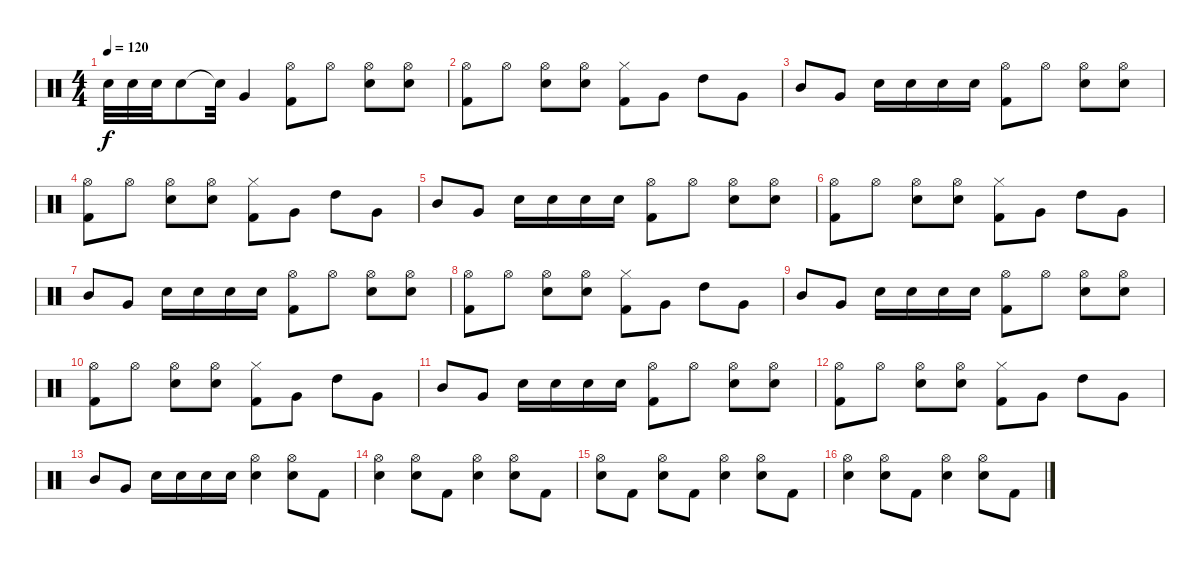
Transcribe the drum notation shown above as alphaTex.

\track "" {instrument percussion}
\staff {score}
\articulation defaults
\ts (4 4)
\tempo 120
\clef neutral
\ks c "Electric Snare (hit)".32{dy f} "Electric Snare (hit)".32 "Electric Snare (hit)".32 "Electric Snare (hit)".8 "Snare (hit)"{t}.32 "Very Low Tom (hit)".4
("Hi-Hat (open)" "Kick (hit) 2").8{volume 16} "Hi-Hat (open)".8 ("Hi-Hat (open)" "Electric Snare (hit)").8 ("Hi-Hat (open)" "Electric Snare (hit)").8 |
("Hi-Hat (open)" "Kick (hit) 2").8 "Hi-Hat (open)".8 ("Hi-Hat (open)" "Electric Snare (hit)").8 ("Hi-Hat (open)" "Electric Snare (hit)").8 ("Hi-Hat (closed)" "Kick (hit) 2").8 "Very Low Tom (hit)".8 "High Tom (hit)".8 "Very Low Tom (hit)".8 |
"Mid Tom (hit)".8 "Very Low Tom (hit)".8 "Electric Snare (hit)".16 "Electric Snare (hit)".16 "Electric Snare (hit)".16 "Electric Snare (hit)".16 ("Hi-Hat (open)" "Kick (hit) 2").8 "Hi-Hat (open)".8 ("Hi-Hat (open)" "Electric Snare (hit)").8 ("Hi-Hat (open)" "Electric Snare (hit)").8 |
("Hi-Hat (open)" "Kick (hit) 2").8 "Hi-Hat (open)".8 ("Hi-Hat (open)" "Electric Snare (hit)").8 ("Hi-Hat (open)" "Electric Snare (hit)").8 ("Hi-Hat (closed)" "Kick (hit) 2").8 "Very Low Tom (hit)".8 "High Tom (hit)".8 "Very Low Tom (hit)".8 |
"Mid Tom (hit)".8 "Very Low Tom (hit)".8 "Electric Snare (hit)".16 "Electric Snare (hit)".16 "Electric Snare (hit)".16 "Electric Snare (hit)".16 ("Hi-Hat (open)" "Kick (hit) 2").8 "Hi-Hat (open)".8 ("Hi-Hat (open)" "Electric Snare (hit)").8 ("Hi-Hat (open)" "Electric Snare (hit)").8 |
("Hi-Hat (open)" "Kick (hit) 2").8 "Hi-Hat (open)".8 ("Hi-Hat (open)" "Electric Snare (hit)").8 ("Hi-Hat (open)" "Electric Snare (hit)").8 ("Hi-Hat (closed)" "Kick (hit) 2").8 "Very Low Tom (hit)".8 "High Tom (hit)".8 "Very Low Tom (hit)".8 |
"Mid Tom (hit)".8 "Very Low Tom (hit)".8 "Electric Snare (hit)".16 "Electric Snare (hit)".16 "Electric Snare (hit)".16 "Electric Snare (hit)".16 ("Hi-Hat (open)" "Kick (hit) 2").8 "Hi-Hat (open)".8 ("Hi-Hat (open)" "Electric Snare (hit)").8 ("Hi-Hat (open)" "Electric Snare (hit)").8 |
("Hi-Hat (open)" "Kick (hit) 2").8 "Hi-Hat (open)".8 ("Hi-Hat (open)" "Electric Snare (hit)").8 ("Hi-Hat (open)" "Electric Snare (hit)").8 ("Hi-Hat (closed)" "Kick (hit) 2").8 "Very Low Tom (hit)".8 "High Tom (hit)".8 "Very Low Tom (hit)".8 |
"Mid Tom (hit)".8 "Very Low Tom (hit)".8 "Electric Snare (hit)".16 "Electric Snare (hit)".16 "Electric Snare (hit)".16 "Electric Snare (hit)".16 ("Hi-Hat (open)" "Kick (hit) 2").8 "Hi-Hat (open)".8 ("Hi-Hat (open)" "Electric Snare (hit)").8 ("Hi-Hat (open)" "Electric Snare (hit)").8 |
("Hi-Hat (open)" "Kick (hit) 2").8 "Hi-Hat (open)".8 ("Hi-Hat (open)" "Electric Snare (hit)").8 ("Hi-Hat (open)" "Electric Snare (hit)").8 ("Hi-Hat (closed)" "Kick (hit) 2").8 "Very Low Tom (hit)".8 "High Tom (hit)".8 "Very Low Tom (hit)".8 |
"Mid Tom (hit)".8 "Very Low Tom (hit)".8 "Electric Snare (hit)".16 "Electric Snare (hit)".16 "Electric Snare (hit)".16 "Electric Snare (hit)".16 ("Hi-Hat (open)" "Kick (hit) 2").8 "Hi-Hat (open)".8 ("Hi-Hat (open)" "Electric Snare (hit)").8 ("Hi-Hat (open)" "Electric Snare (hit)").8 |
("Hi-Hat (open)" "Kick (hit) 2").8 "Hi-Hat (open)".8 ("Hi-Hat (open)" "Electric Snare (hit)").8 ("Hi-Hat (open)" "Electric Snare (hit)").8 ("Hi-Hat (closed)" "Kick (hit) 2").8 "Very Low Tom (hit)".8 "High Tom (hit)".8 "Very Low Tom (hit)".8 |
"Mid Tom (hit)".8 "Very Low Tom (hit)".8 "Electric Snare (hit)".16 "Electric Snare (hit)".16 "Electric Snare (hit)".16 "Electric Snare (hit)".16 ("Hi-Hat (open)" "Electric Snare (hit)").4 ("Hi-Hat (open)" "Electric Snare (hit)").8 "Kick (hit) 2".8 |
("Hi-Hat (open)" "Electric Snare (hit)").4 ("Hi-Hat (open)" "Electric Snare (hit)").8 "Kick (hit) 2".8 ("Hi-Hat (open)" "Electric Snare (hit)").4 ("Hi-Hat (open)" "Electric Snare (hit)").8 "Kick (hit) 2".8 |
("Hi-Hat (open)" "Electric Snare (hit)").8 "Kick (hit) 2".8 ("Hi-Hat (open)" "Electric Snare (hit)").8 "Kick (hit) 2".8 ("Hi-Hat (open)" "Electric Snare (hit)").4 ("Hi-Hat (open)" "Electric Snare (hit)").8 "Kick (hit) 2".8 |
("Hi-Hat (open)" "Electric Snare (hit)").4 ("Hi-Hat (open)" "Electric Snare (hit)").8 "Kick (hit) 2".8 ("Hi-Hat (open)" "Electric Snare (hit)").4 ("Hi-Hat (open)" "Electric Snare (hit)").8 "Kick (hit) 2".8
